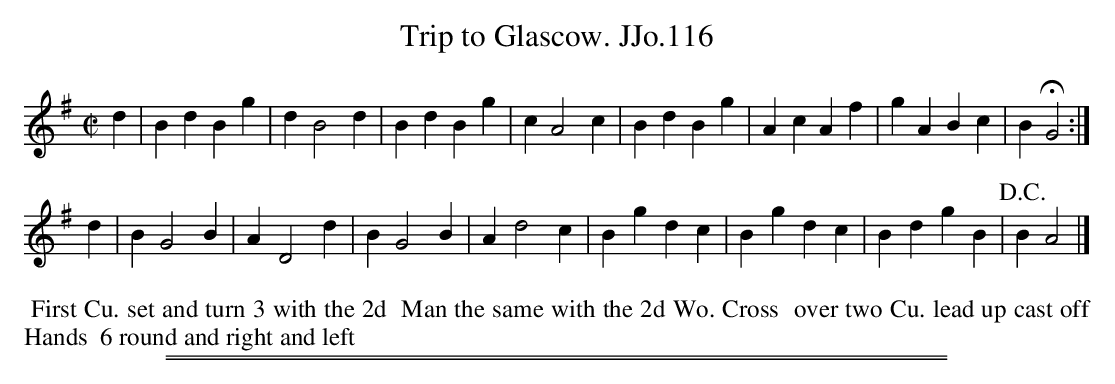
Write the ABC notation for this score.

X:1
T: Trip to Glascow. JJo.116
M:C|
L:1/4
K:G
d |\
BdBg | dB2d | BdBg | cA2c |\
BdBg | AcAf | gABc | B!fermata!G2 :|
d |\
BG2B | AD2d | BG2B | Ad2c |\
Bgdc | Bgdc | BdgB | !D.C.!BA2 |]
